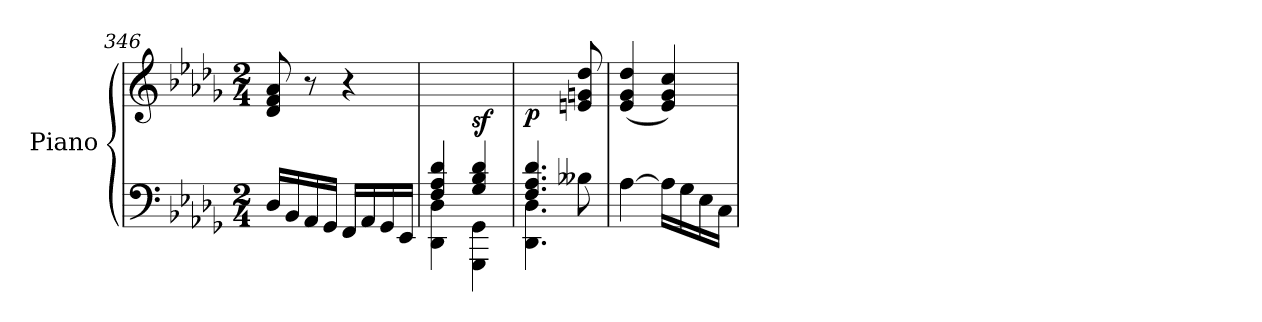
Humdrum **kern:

**kern	**kern	**dynam
*part1	*part1	*part1
*staff2	*staff1	*staff1/2
*I"Piano	*	*
*I'Pno.	*	*
!!LO:LB:g=z
*clefF4	*clefG2	*
*k[b-e-a-d-g-]	*k[b-e-a-d-g-]	*
*M2/4	*M2/4	*
=346	=346	=346
16D-/LL	8d-/ 8f/ 8a-/	.
16BB-/	.	.
16AA-/	8r	.
16GG-/JJ	.	.
16FF/LL	4r	.
16AA-/	.	.
16GG-/	.	.
16EE-/JJ	.	.
=347	=347	=347
*^	*	*
4F/ 4A-/ 4d-/	4DD-\ 4D-\	4ryy	.
!	!	!	!LO:DY:b
4G-/ 4B-/ 4d-/	4GGG-\ 4GG-\	4ryy	sf
=348	=348	=348	=348
!	!	!	!LO:DY:b
4.F/ 4.A-/ 4.d-/	4.DD-\ 4.D-\	4.ryy	p
*	*	*MM67	*
8ryy	8B--X\	8en/ 8gn/ 8dd-/	.
*v	*v	*	*
=349	=349	=349
[4A-\	(>4e-/ 4g-/ 4dd-/	.
16A-\LL]	4e-/ 4g-/ 4cc/)	.
16G-\	.	.
16E-\	.	.
16C\JJ	.	.
=	=	=
*-	*-	*-
